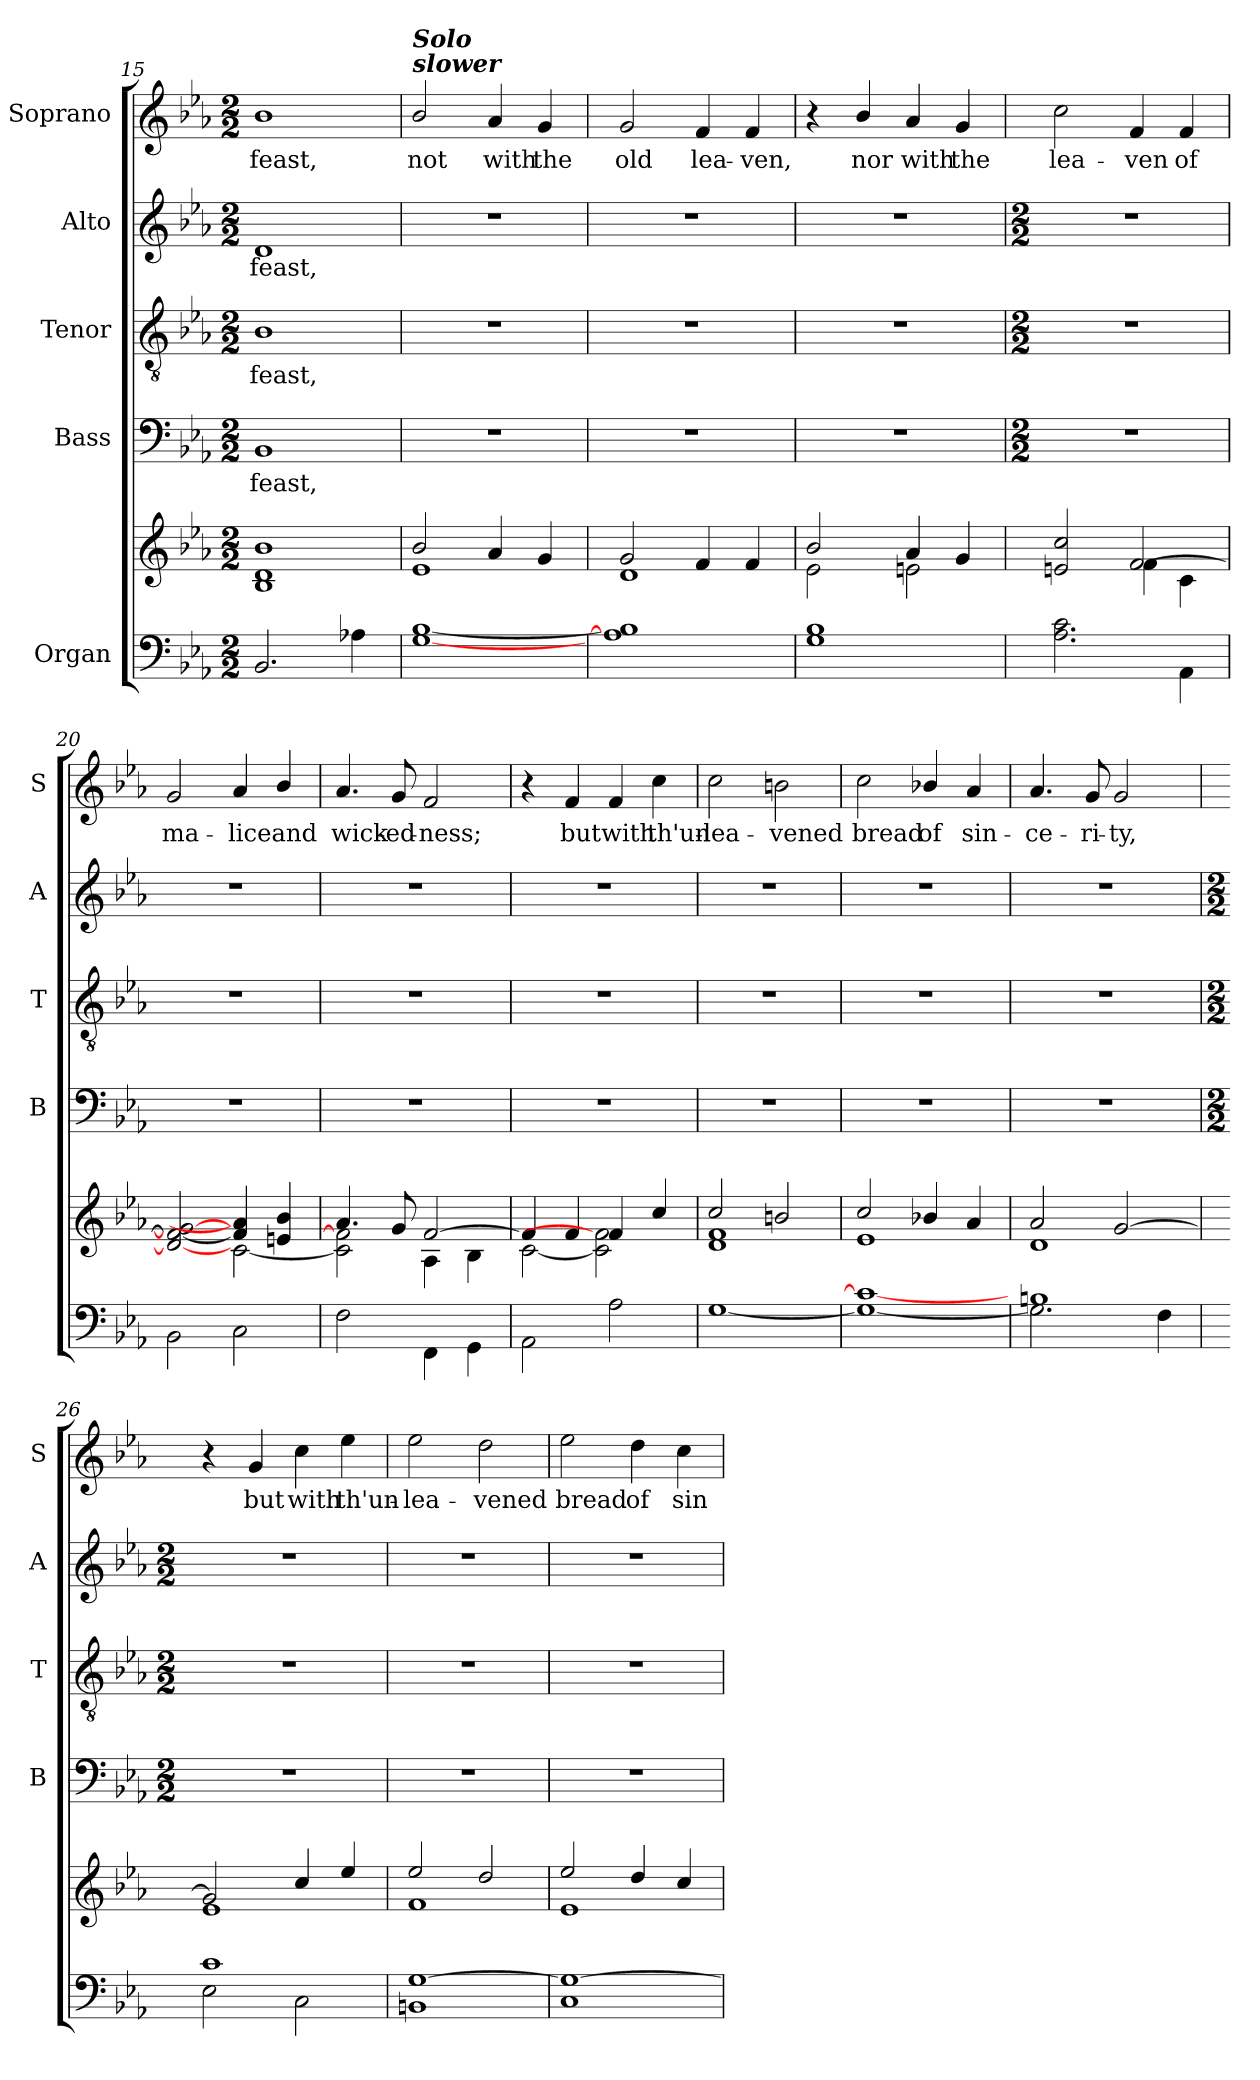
**kern	**kern	**kern	**text	**kern	**text	**kern	**text	**kern	**text
*part5	*part5	*part4	*part4	*part3	*part3	*part2	*part2	*part1	*part1
*staff6	*staff5	*staff4	*staff4	*staff3	*staff3	*staff2	*staff2	*staff1	*staff1
*I"Organ	*	*I"Bass	*	*I"Tenor	*	*I"Alto	*	*I"Soprano	*
*	*	*I'B	*	*I'T	*	*I'A	*	*I'S	*
*clefF4	*clefG2	*clefF4	*	*clefGv2	*	*clefG2	*	*clefG2	*
*k[b-e-a-]	*k[b-e-a-]	*k[b-e-a-]	*	*k[b-e-a-]	*	*k[b-e-a-]	*	*k[b-e-a-]	*
*E-:	*E-:	*E-:	*	*E-:	*	*E-:	*	*E-:	*
*M2/2	*M2/2	*M2/2	*	*M2/2	*	*M2/2	*	*M2/2	*
=15	=15	=15	=15	=15	=15	=15	=15	=15	=15
*	*^	*	*	*	*	*	*	*	*
*	*	*^	*	*	*	*	*	*	*	*
!	!	!	!	!	!LO:LY:b	!	!LO:LY:b	!	!LO:LY:b	!	!LO:LY:b
2.BB-	1b-/	1d	1B-/	1BB-	feast,	1B-	feast,	1d	feast,	1b-/	feast,
4A-X	.	.	.	.	.	.	.	.	.	.	.
*	*	*v	*v	*	*	*	*	*	*	*	*
=16	=16	=16	=16	=16	=16	=16	=16	=16	=16	=16
*^	*	*	*	*	*	*	*	*	*	*
!	!	!	!	!	!	!	!	!	!	!LO:TX:a:Bi:t=slower	!
!	!	!	!	!	!	!	!	!	!	!LO:TX:a:Bi:t=Solo	!
!	!	!	!	!	!	!	!	!	!	!	!LO:LY:b
1ryy	[1G [1B-	2b-/	1e-	1r	.	1r	.	1r	.	2b-/	not
!	!	!	!	!	!	!	!	!	!	!	!LO:LY:b
.	.	4a-	.	.	.	.	.	.	.	4a-	with
!	!	!	!	!	!	!	!	!	!	!	!LO:LY:b
.	.	4g	.	.	.	.	.	.	.	4g	the
=17	=17	=17	=17	=17	=17	=17	=17	=17	=17	=17	=17
!	!	!	!	!	!	!	!	!	!	!	!LO:LY:b
1ryy	1A-] 1B-]	2g	1d	1r	.	1r	.	1r	.	2g	old
!	!	!	!	!	!	!	!	!	!	!	!LO:LY:b
.	.	4f	.	.	.	.	.	.	.	4f	lea-
!	!	!	!	!	!	!	!	!	!	!	!LO:LY:b
.	.	4f	.	.	.	.	.	.	.	4f	-ven,
=18	=18	=18	=18	=18	=18	=18	=18	=18	=18	=18	=18
1ryy	1G 1B-	2b-/	2e-	1r	.	1r	.	1r	.	4r	.
!	!	!	!	!	!	!	!	!	!	!	!LO:LY:b
.	.	.	.	.	.	.	.	.	.	4b-/	nor
!	!	!	!	!	!	!	!	!	!	!	!LO:LY:b
.	.	4a-	2en\	.	.	.	.	.	.	4a-	with
!	!	!	!	!	!	!	!	!	!	!	!LO:LY:b
.	.	4g	.	.	.	.	.	.	.	4g	the
!!LO:LB:g=z
=19	=19	=19	=19	=19	=19	=19	=19	=19	=19	=19	=19
*	*	*	*	*M2/2	*	*M2/2	*	*M2/2	*	*	*
!	!	!	!	!	!	!	!	!	!	!	!LO:LY:b
1ryy	2.A- 2.c	2en/ 2cc/	2ryy	1r	.	1r	.	1r	.	2cc	lea-
!	!	!	!	!	!	!	!	!	!	!	!LO:LY:b
.	.	[2f/	4f\	.	.	.	.	.	.	4f	-ven
!	!	!	!	!	!	!	!	!	!	!	!LO:LY:b
.	4AA-	.	4c\	.	.	.	.	.	.	4f	of
=20	=20	=20	=20	=20	=20	=20	=20	=20	=20	=20	=20
!	!	!	!	!	!	!	!	!	!	!	!LO:LY:b
1ryy	2BB-	2d-/_ 2f/_ 2g/_	2ryy	1r	.	1r	.	1r	.	2g	ma-
!	!	!	!	!	!	!	!	!	!	!	!LO:LY:b
.	2C	4f/] 4a-/]	[2c\	.	.	.	.	.	.	4a-	-lice
!	!	!	!	!	!	!	!	!	!	!	!LO:LY:b
.	.	4en/ 4b-/	.	.	.	.	.	.	.	4b-/	and
=21	=21	=21	=21	=21	=21	=21	=21	=21	=21	=21	=21
!	!	!	!	!	!	!	!	!	!	!	!LO:LY:b
1ryy	2F	4.a-/	2c\] 2f\]	1r	.	1r	.	1r	.	4.a-	wick-
!	!	!	!	!	!	!	!	!	!	!	!LO:LY:b
.	.	8g/	.	.	.	.	.	.	.	8g	-ed-
!	!	!	!	!	!	!	!	!	!	!	!LO:LY:b
.	4FF	[2f/	4A-\	.	.	.	.	.	.	2f	-ness;
.	4GG	.	4B-\	.	.	.	.	.	.	.	.
=22	=22	=22	=22	=22	=22	=22	=22	=22	=22	=22	=22
1ryy	2AA-	4f/]	[2c\	1r	.	1r	.	1r	.	4r	.
!	!	!	!	!	!	!	!	!	!	!	!LO:LY:b
.	.	4f/	.	.	.	.	.	.	.	4f	but
!	!	!	!	!	!	!	!	!	!	!	!LO:LY:b
.	2A-	4f/	2c\] 2f\]	.	.	.	.	.	.	4f	with
!	!	!	!	!	!	!	!	!	!	!	!LO:LY:b
.	.	4cc/	.	.	.	.	.	.	.	4cc	th'un-
=23	=23	=23	=23	=23	=23	=23	=23	=23	=23	=23	=23
!	!	!	!	!	!	!	!	!	!	!	!LO:LY:b
1ryy	[1G	2cc/	1d\ 1f\	1r	.	1r	.	1r	.	2cc	-lea-
!	!	!	!	!	!	!	!	!	!	!	!LO:LY:b
.	.	2bn/	.	.	.	.	.	.	.	2bn	-vened
=24	=24	=24	=24	=24	=24	=24	=24	=24	=24	=24	=24
!	!	!	!	!	!	!	!	!	!	!	!LO:LY:b
1ryy	1G_ 1c_	2cc/	1e-\	1r	.	1r	.	1r	.	2cc	bread
!	!	!	!	!	!	!	!	!	!	!	!LO:LY:b
.	.	4b-X/	.	.	.	.	.	.	.	4b-X/	of
!	!	!	!	!	!	!	!	!	!	!	!LO:LY:b
.	.	4a-/	.	.	.	.	.	.	.	4a-	sin-
=25	=25	=25	=25	=25	=25	=25	=25	=25	=25	=25	=25
!	!	!	!	!	!	!	!	!	!	!	!LO:LY:b
1Bn	2.G]	2a-/	1d\	1r	.	1r	.	1r	.	4.a-	-ce-
!	!	!	!	!	!	!	!	!	!	!	!LO:LY:b
.	.	.	.	.	.	.	.	.	.	8g	-ri-
!	!	!	!	!	!	!	!	!	!	!	!LO:LY:b
.	.	[2g/	.	.	.	.	.	.	.	2g	-ty,
.	4F	.	.	.	.	.	.	.	.	.	.
!!LO:LB:g=z
=26	=26	=26	=26	=26	=26	=26	=26	=26	=26	=26	=26
*	*	*	*	*M2/2	*	*M2/2	*	*M2/2	*	*	*
1c	2E-	2g/]	1e-\	1r	.	1r	.	1r	.	4r	.
!	!	!	!	!	!	!	!	!	!	!	!LO:LY:b
.	.	.	.	.	.	.	.	.	.	4g	but
!	!	!	!	!	!	!	!	!	!	!	!LO:LY:b
.	2C\	4cc/	.	.	.	.	.	.	.	4cc	with
!	!	!	!	!	!	!	!	!	!	!	!LO:LY:b
.	.	4ee-/	.	.	.	.	.	.	.	4ee-	th'un-
=27	=27	=27	=27	=27	=27	=27	=27	=27	=27	=27	=27
!	!	!	!	!	!	!	!	!	!	!	!LO:LY:b
[1G	1BBn	2ee-/	1f\	1r	.	1r	.	1r	.	2ee-	-lea-
!	!	!	!	!	!	!	!	!	!	!	!LO:LY:b
.	.	2dd/	.	.	.	.	.	.	.	2dd	-vened
=28	=28	=28	=28	=28	=28	=28	=28	=28	=28	=28	=28
!	!	!	!	!	!	!	!	!	!	!	!LO:LY:b
1G_	1C	2ee-/	1e-\	1r	.	1r	.	1r	.	2ee-	bread
!	!	!	!	!	!	!	!	!	!	!	!LO:LY:b
.	.	4dd/	.	.	.	.	.	.	.	4dd	of
!	!	!	!	!	!	!	!	!	!	!	!LO:LY:b
.	.	4cc/	.	.	.	.	.	.	.	4cc	sin-
*v	*v	*	*	*	*	*	*	*	*	*	*
*	*v	*v	*	*	*	*	*	*	*	*
=	=	=	=	=	=	=	=	=	=
*-	*-	*-	*-	*-	*-	*-	*-	*-	*-
